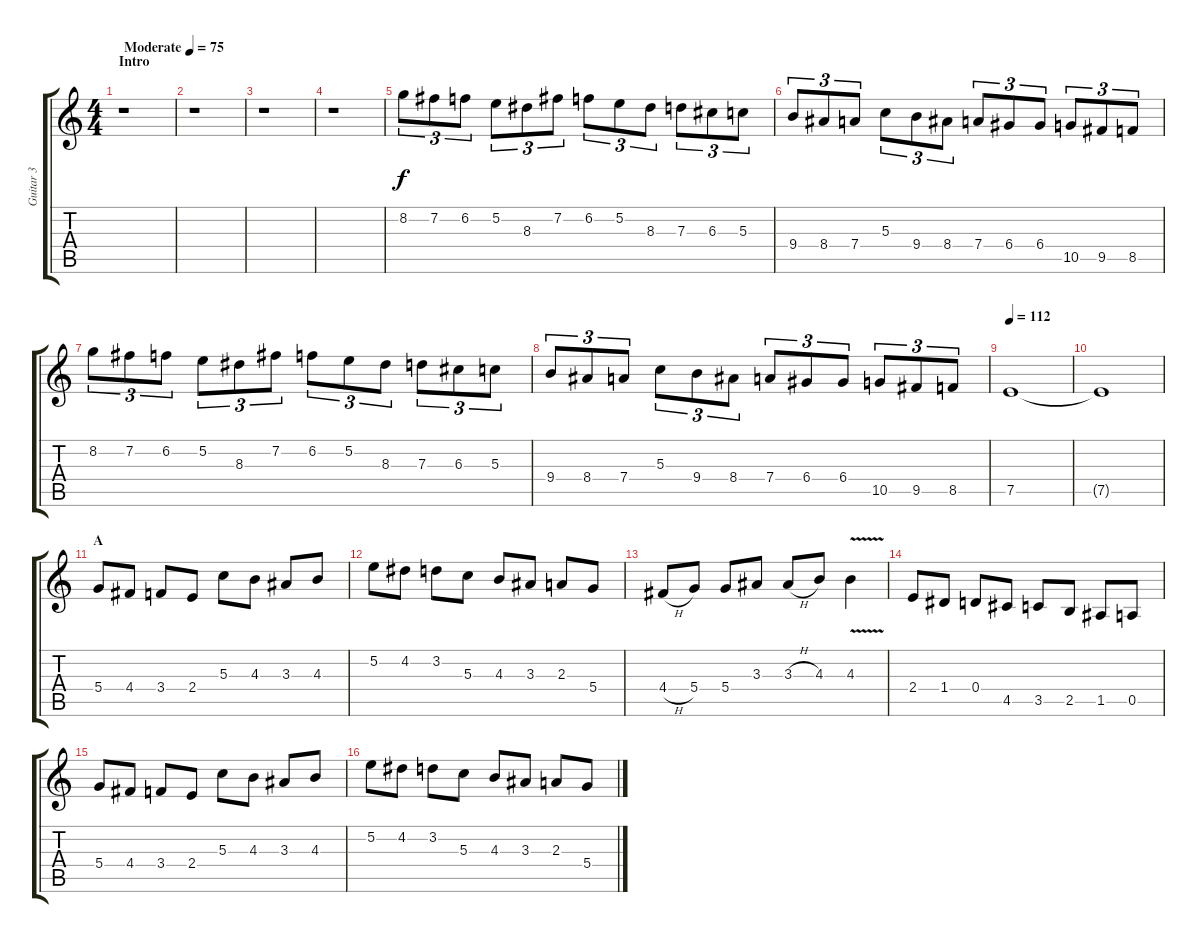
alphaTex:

\track ("Guitar 3" "Guitar 3") {instrument overdrivenguitar}
\staff {score tabs}
\tuning (E4 B3 G3 D3 A2 E2) {hide}
\ts (4 4)
\section ("" "Intro")
\tempo (75 "Moderate")
\clef g2
\ks c
r.1{dy f instrument overdrivenguitar} |
r.1 |
r.1 |
r.1 |
8.2.8{tu (3 2)} 7.2.8{tu (3 2)} 6.2.8{tu (3 2)} 5.2.8{tu (3 2)} 8.3.8{tu (3 2)} 7.2.8{tu (3 2)} 6.2.8{tu (3 2)} 5.2.8{tu (3 2)} 8.3.8{tu (3 2)} 7.3.8{tu (3 2)} 6.3.8{tu (3 2)} 5.3.8{tu (3 2)} |
9.4.8{tu (3 2)} 8.4.8{tu (3 2)} 7.4.8{tu (3 2)} 5.3.8{tu (3 2)} 9.4.8{tu (3 2)} 8.4.8{tu (3 2)} 7.4.8{tu (3 2)} 6.4.8{tu (3 2)} 6.4.8{tu (3 2)} 10.5.8{tu (3 2)} 9.5.8{tu (3 2)} 8.5.8{tu (3 2)} |
8.2.8{tu (3 2)} 7.2.8{tu (3 2)} 6.2.8{tu (3 2)} 5.2.8{tu (3 2)} 8.3.8{tu (3 2)} 7.2.8{tu (3 2)} 6.2.8{tu (3 2)} 5.2.8{tu (3 2)} 8.3.8{tu (3 2)} 7.3.8{tu (3 2)} 6.3.8{tu (3 2)} 5.3.8{tu (3 2)} |
9.4.8{tu (3 2)} 8.4.8{tu (3 2)} 7.4.8{tu (3 2)} 5.3.8{tu (3 2)} 9.4.8{tu (3 2)} 8.4.8{tu (3 2)} 7.4.8{tu (3 2)} 6.4.8{tu (3 2)} 6.4.8{tu (3 2)} 10.5.8{tu (3 2)} 9.5.8{tu (3 2)} 8.5.8{tu (3 2)} |
\tempo 112
7.5.1 |
7.5{t}.1 |
\section ("" "A")
5.4.8 4.4.8 3.4.8 2.4.8 5.3.8 4.3.8 3.3.8 4.3.8 |
5.2.8 4.2.8 3.2.8 5.3.8 4.3.8 3.3.8 2.3.8 5.4.8 |
4.4{h}.8 5.4.8 5.4.8 3.3.8 3.3{h}.8 4.3.8 4.3{v}.4 |
2.4.8 1.4.8 0.4.8 4.5.8 3.5.8 2.5.8 1.5.8 0.5.8 |
5.4.8 4.4.8 3.4.8 2.4.8 5.3.8 4.3.8 3.3.8 4.3.8 |
5.2.8 4.2.8 3.2.8 5.3.8 4.3.8 3.3.8 2.3.8 5.4.8
